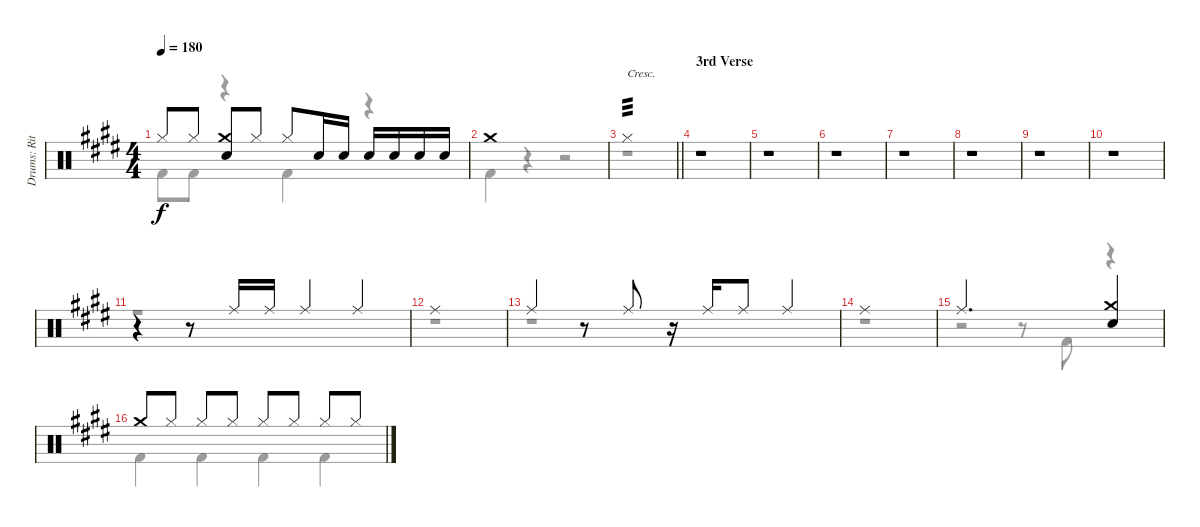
\track ("Drums: Ritsu Tainaka" "Drums: Rit") {instrument percussion}
\staff {score}
\articulation defaults
\voice
\ts (4 4)
\tempo 180
\clef neutral
\ks e "Hi-Hat (closed)".8{dy f} "Hi-Hat (closed)".8
("Crash medium (hit)" "Electric Snare (hit)").8 "Hi-Hat (closed)".8 "Hi-Hat (closed)".8 "Electric Snare (hit)".16 "Electric Snare (hit)".16 "Electric Snare (hit)".16 "Electric Snare (hit)".16 "Electric Snare (hit)".16 "Electric Snare (hit)".16 |
"Crash medium (hit)".1 |
\barLineRight lightlight "Hi-Hat (closed)".1{txt "Cresc." tp 3}
|
\section ("" "3rd Verse")
r.1 |
r.1 |
r.1 |
r.1 |
r.1 |
r.1 |
r.1 |
r.4 r.8 "Ride (middle)".16 "Ride (middle)".16 "Ride (middle)".4 "Ride (middle)".4 |
"Ride (middle)".1 |
"Ride (middle)".4 r.8 "Ride (middle)".8 r.16 "Ride (middle)".16 "Ride (middle)".8 "Ride (middle)".4 |
"Ride (middle)".1 |
"Ride (middle)".2{d} ("Crash medium (hit)" "Electric Snare (hit)").4 |
"Crash medium (hit)".8 "Hi-Hat (closed)".8 "Hi-Hat (closed)".8 "Hi-Hat (closed)".8 "Hi-Hat (closed)".8 "Hi-Hat (closed)".8 "Hi-Hat (closed)".8 "Hi-Hat (closed)".8
\voice
\clef neutral
\ottava regular
\simile none
\ks e "Kick (hit) 2".8{dy f} "Kick (hit) 2".8
r.4 "Kick (hit) 2".4 r.4 |
"Kick (hit) 2".4 r.4 r.2 |
\barLineRight lightlight
r.1 |
|
|
|
|
|
|
r.1 |
r.1 |
r.1 |
r.1 |
r.1 |
r.2 r.8 "Kick (hit) 2".8 r.4 |
"Kick (hit) 2".4 "Kick (hit) 2".4 "Kick (hit) 2".4 "Kick (hit) 2".4
